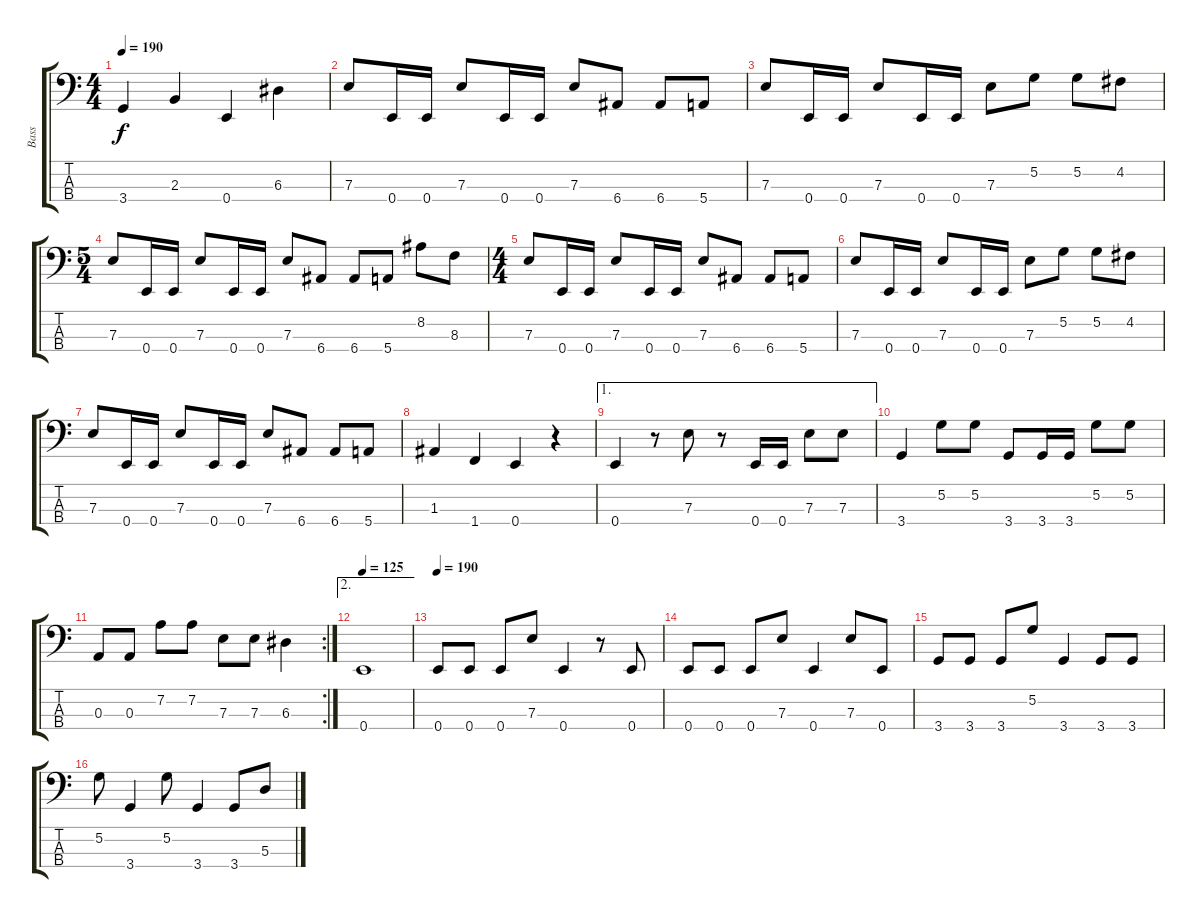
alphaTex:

\track ("Bass" "Bass") {instrument electricbasspick}
\staff {score tabs}
\tuning (G2 D2 A1 E1) {hide}
\ts (4 4)
\tempo 190
\clef f4
\ks c
3.4.4{dy f} 2.3.4 0.4.4 6.3.4 |
7.3.8 0.4.16 0.4.16 7.3.8 0.4.16 0.4.16 7.3.8 6.4.8 6.4.8 5.4.8 |
7.3.8 0.4.16 0.4.16 7.3.8 0.4.16 0.4.16 7.3.8 5.2.8 5.2.8 4.2.8 |
\ts (5 4)
7.3.8 0.4.16 0.4.16 7.3.8 0.4.16 0.4.16 7.3.8 6.4.8 6.4.8 5.4.8 8.2.8 8.3.8 |
\ts (4 4)
7.3.8 0.4.16 0.4.16 7.3.8 0.4.16 0.4.16 7.3.8 6.4.8 6.4.8 5.4.8 |
7.3.8 0.4.16 0.4.16 7.3.8 0.4.16 0.4.16 7.3.8 5.2.8 5.2.8 4.2.8 |
7.3.8 0.4.16 0.4.16 7.3.8 0.4.16 0.4.16 7.3.8 6.4.8 6.4.8 5.4.8 |
1.3.4 1.4.4 0.4.4 r.4 |
\ae 1
0.4.4 r.8 7.3.8 r.8 0.4.16 0.4.16 7.3.8 7.3.8 |
3.4.4 5.2.8 5.2.8 3.4.8 3.4.16 3.4.16 5.2.8 5.2.8 |
\rc 2
0.3.8 0.3.8 7.2.8 7.2.8 7.3.8 7.3.8 6.3.4 |
\ae 2
\tempo 125
0.4.1 |
\tempo 190
0.4.8 0.4.8 0.4.8 7.3.8 0.4.4 r.8 0.4.8 |
0.4.8 0.4.8 0.4.8 7.3.8 0.4.4 7.3.8 0.4.8 |
3.4.8 3.4.8 3.4.8 5.2.8 3.4.4 3.4.8 3.4.8 |
5.2.8 3.4.4 5.2.8 3.4.4 3.4.8 5.3.8
